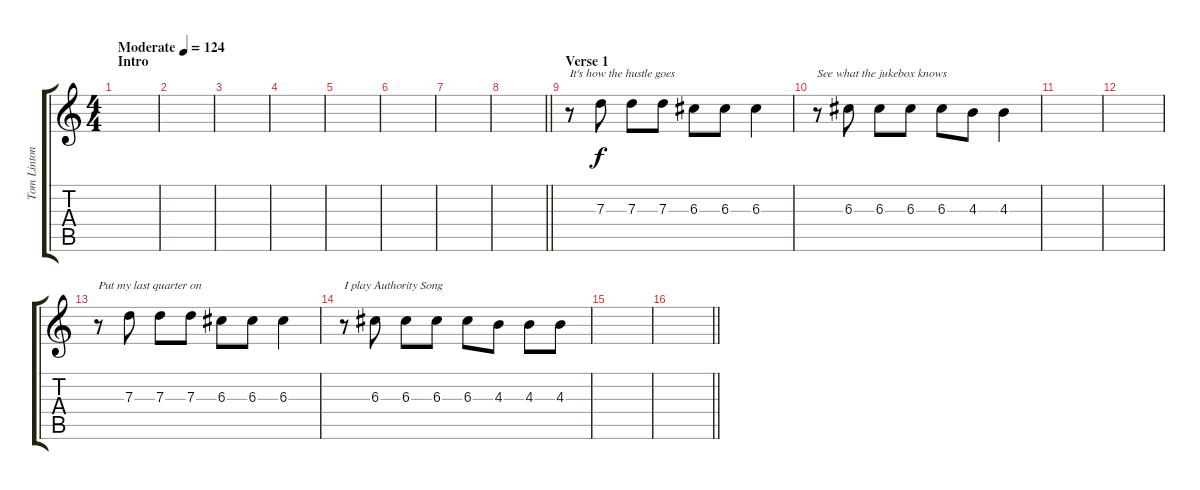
\track ("Tom Linton - L Vocals" "Tom Linton") {instrument contrabass}
\staff {score tabs}
\tuning (E4 B3 G3 D3 A2 E2) {hide}
\ts (4 4)
\section ("" "Intro")
\tempo (124 "Moderate")
\clef g2
\ks c
|
|
|
|
|
|
|
\barLineRight lightlight
|
\section ("" "Verse 1")
r.8{txt "It's how the hustle goes"} 7.3.8 7.3.8 7.3.8 6.3.8 6.3.8 6.3.4 |
r.8{txt "See what the jukebox knows"} 6.3.8 6.3.8 6.3.8 6.3.8 4.3.8 4.3.4 |
|
|
r.8{txt "Put my last quarter on"} 7.3.8 7.3.8 7.3.8 6.3.8 6.3.8 6.3.4 |
r.8{txt "I play Authority Song"} 6.3.8 6.3.8 6.3.8 6.3.8 4.3.8 4.3.8 4.3.8 |
|
\barLineRight lightlight
